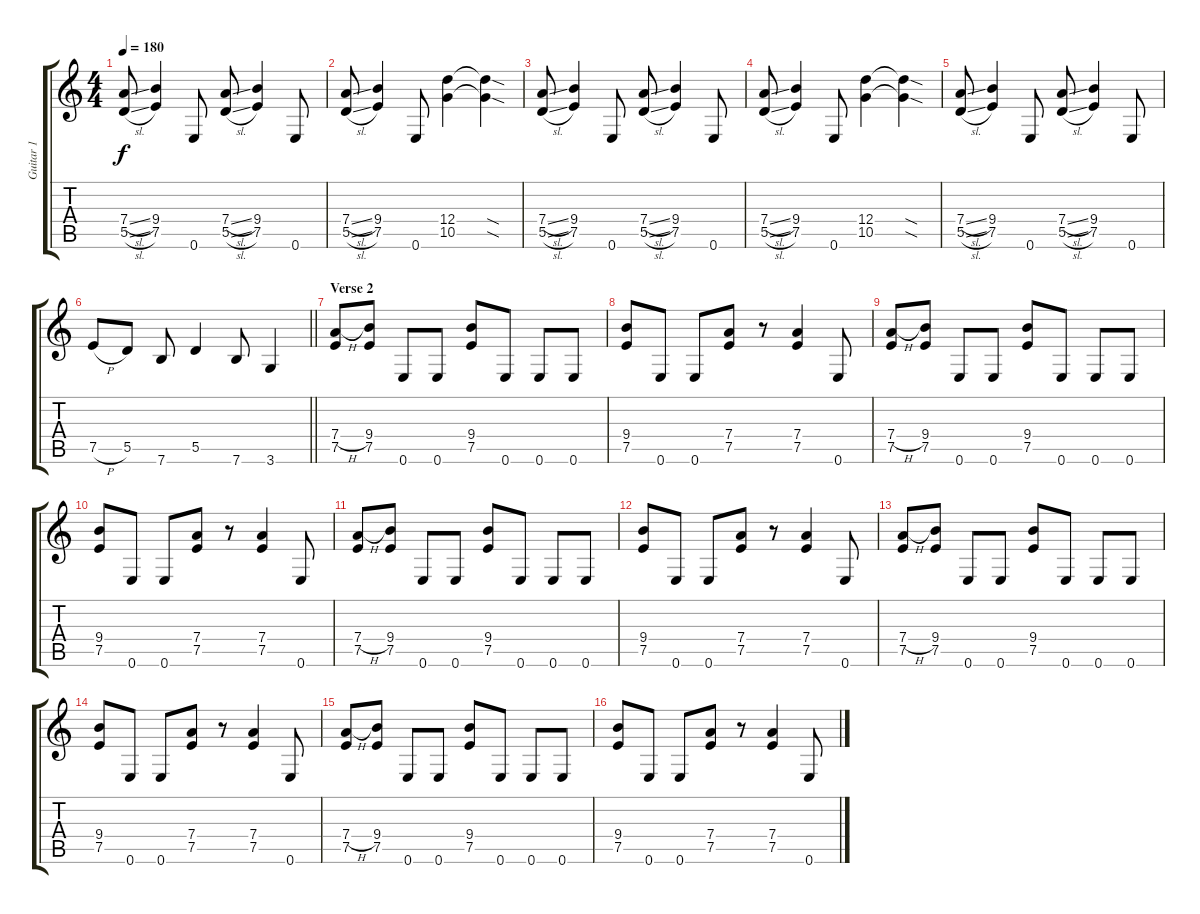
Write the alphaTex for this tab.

\track ("Guitar 1" "Guitar 1") {instrument distortionguitar}
\staff {score tabs}
\tuning (E4 B3 G3 D3 A2 E2) {hide}
\ts (4 4)
\tempo 180
\clef g2
\ks c
(7.4{sl} 5.5{sl}).8{dy f} (9.4 7.5).4 0.6.8 (7.4{sl} 5.5{sl}).8 (9.4 7.5).4 0.6.8 |
(7.4{sl} 5.5{sl}).8 (9.4 7.5).4 0.6.8 (12.4 10.5).4 (12.4{sod t} 10.5{sod t}).4 |
(7.4{sl} 5.5{sl}).8 (9.4 7.5).4 0.6.8 (7.4{sl} 5.5{sl}).8 (9.4 7.5).4 0.6.8 |
(7.4{sl} 5.5{sl}).8 (9.4 7.5).4 0.6.8 (12.4 10.5).4 (12.4{sod t} 10.5{sod t}).4 |
(7.4{sl} 5.5{sl}).8 (9.4 7.5).4 0.6.8 (7.4{sl} 5.5{sl}).8 (9.4 7.5).4 0.6.8 |
\barLineRight lightlight
7.5{h}.8 5.5.8 7.6.8 5.5.4 7.6.8 3.6.4 |
\section ("" "Verse 2")
(7.4{h} 7.5).8 (9.4 7.5).8 0.6.8 0.6.8 (9.4 7.5).8 0.6.8 0.6.8 0.6.8 |
(9.4 7.5).8 0.6.8 0.6.8 (7.4 7.5).8 r.8 (7.4 7.5).4 0.6.8 |
(7.4{h} 7.5).8 (9.4 7.5).8 0.6.8 0.6.8 (9.4 7.5).8 0.6.8 0.6.8 0.6.8 |
(9.4 7.5).8 0.6.8 0.6.8 (7.4 7.5).8 r.8 (7.4 7.5).4 0.6.8 |
(7.4{h} 7.5).8 (9.4 7.5).8 0.6.8 0.6.8 (9.4 7.5).8 0.6.8 0.6.8 0.6.8 |
(9.4 7.5).8 0.6.8 0.6.8 (7.4 7.5).8 r.8 (7.4 7.5).4 0.6.8 |
(7.4{h} 7.5).8 (9.4 7.5).8 0.6.8 0.6.8 (9.4 7.5).8 0.6.8 0.6.8 0.6.8 |
(9.4 7.5).8 0.6.8 0.6.8 (7.4 7.5).8 r.8 (7.4 7.5).4 0.6.8 |
(7.4{h} 7.5).8 (9.4 7.5).8 0.6.8 0.6.8 (9.4 7.5).8 0.6.8 0.6.8 0.6.8 |
(9.4 7.5).8 0.6.8 0.6.8 (7.4 7.5).8 r.8 (7.4 7.5).4 0.6.8
